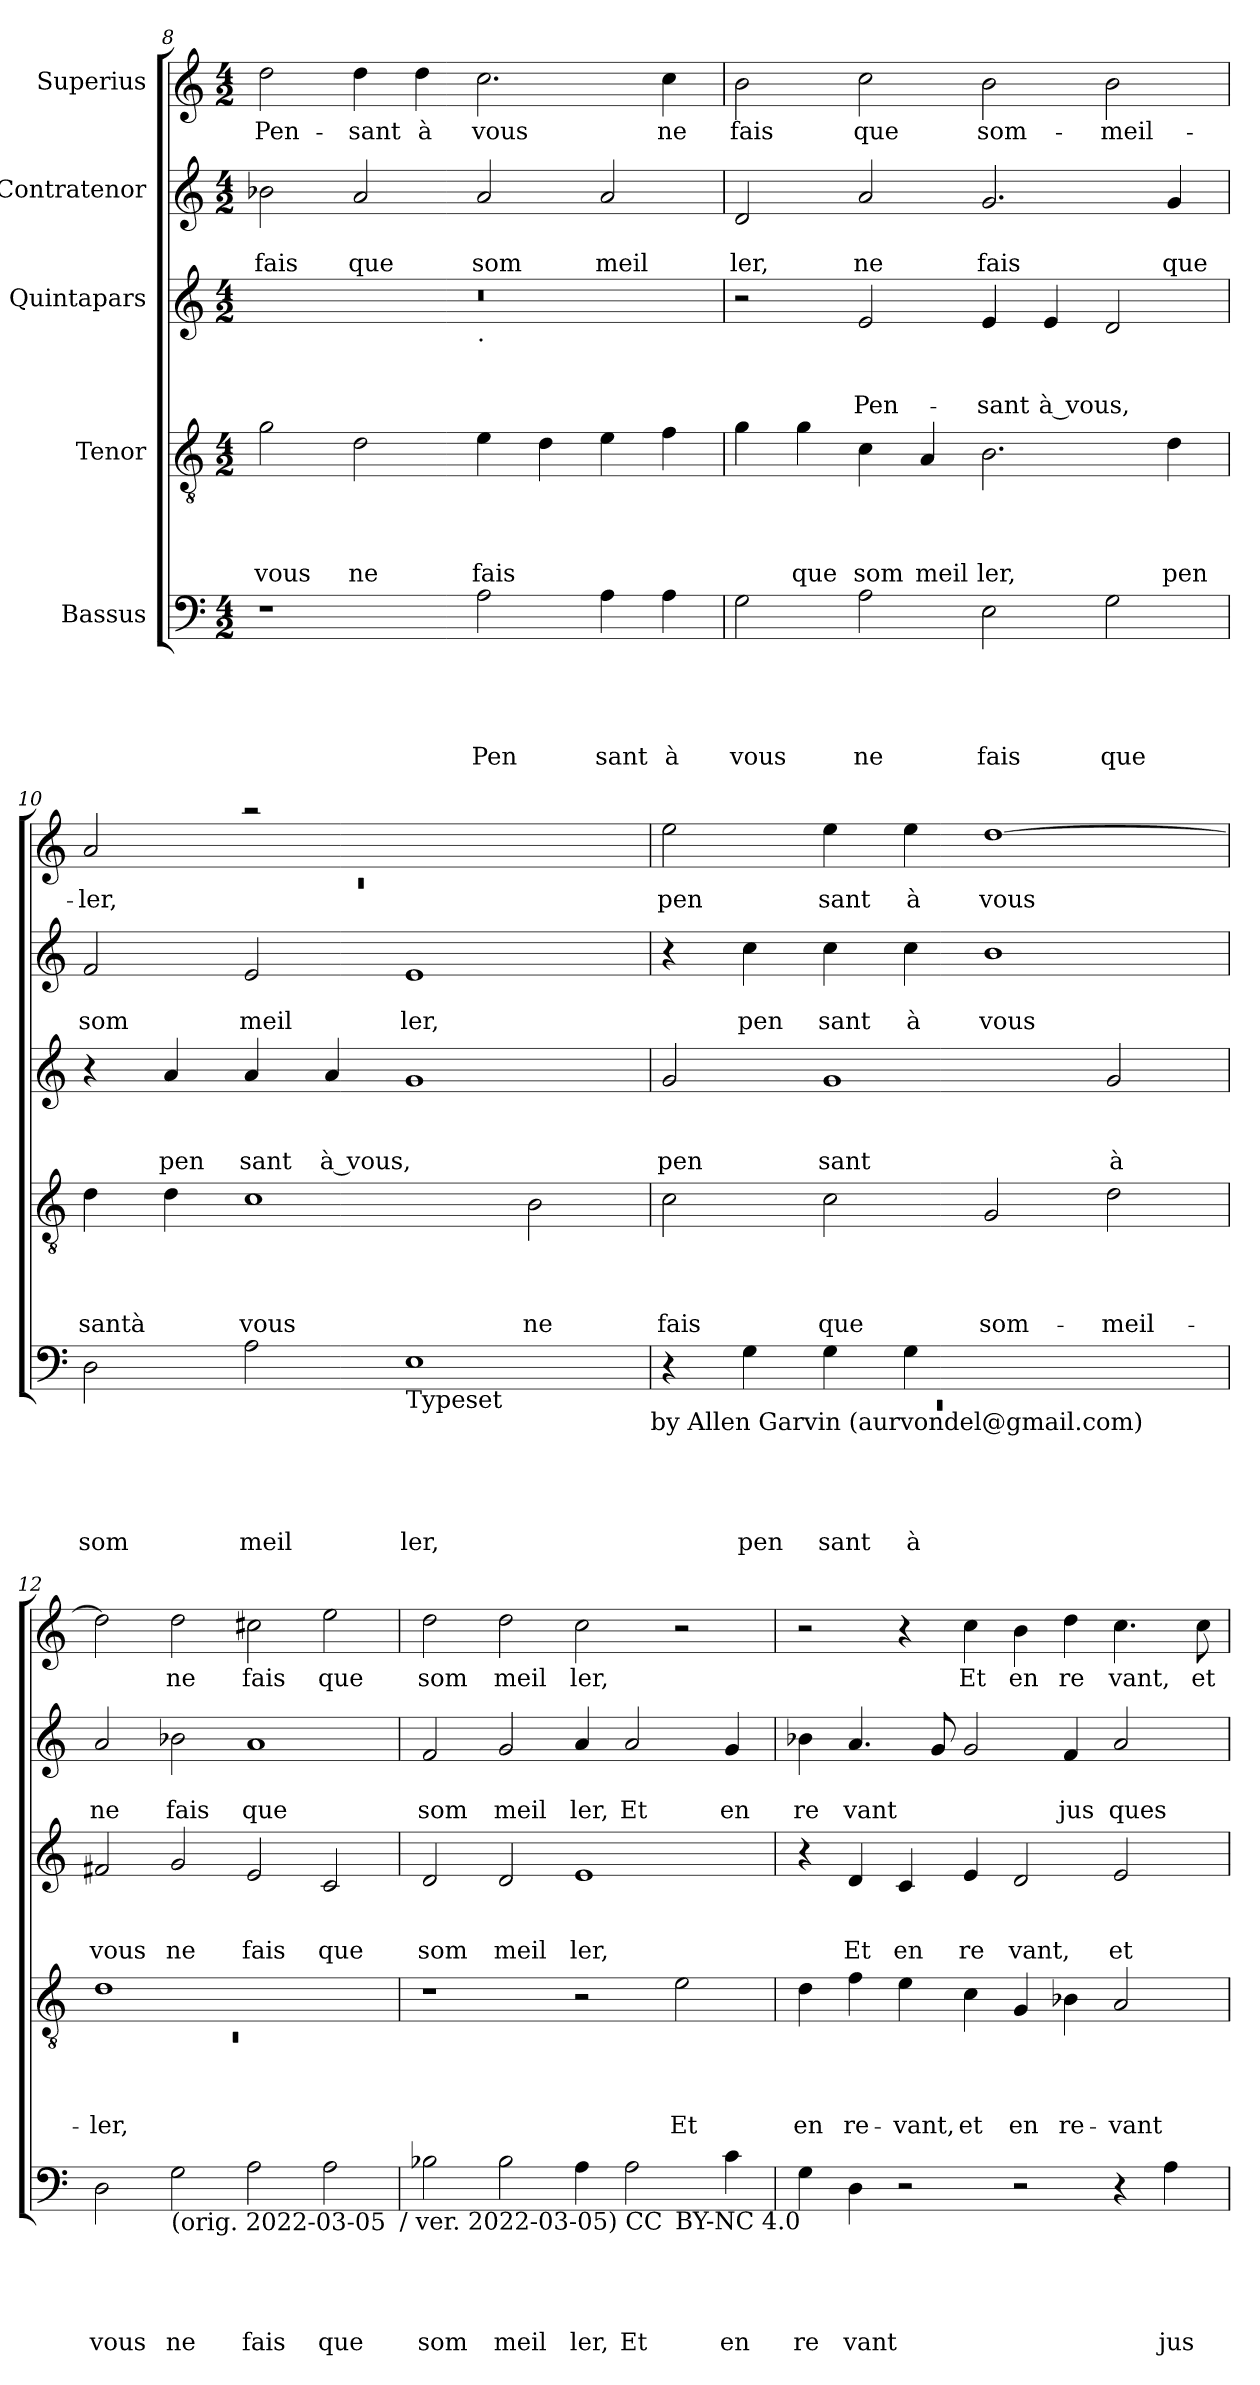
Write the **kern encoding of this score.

**kern	**text	**text	**text	**text	**text	**kern	**text	**text	**text	**text	**kern	**text	**text	**text	**kern	**text	**text	**kern	**text
*part5	*part5	*part5	*part5	*part5	*part5	*part4	*part4	*part4	*part4	*part4	*part3	*part3	*part3	*part3	*part2	*part2	*part2	*part1	*part1
*staff5	*staff5	*staff5	*staff5	*staff5	*staff5	*staff4	*staff4	*staff4	*staff4	*staff4	*staff3	*staff3	*staff3	*staff3	*staff2	*staff2	*staff2	*staff1	*staff1
*I"Bassus	*	*	*	*	*	*I"Tenor	*	*	*	*	*I"Quintapars	*	*	*	*I"Contratenor	*	*	*I"Superius	*
*clefF4	*	*	*	*	*	*clefGv2	*	*	*	*	*clefG2	*	*	*	*clefG2	*	*	*clefG2	*
*k[]	*	*	*	*	*	*k[]	*	*	*	*	*k[]	*	*	*	*k[]	*	*	*k[]	*
*C:	*	*	*	*	*	*C:	*	*	*	*	*C:	*	*	*	*C:	*	*	*C:	*
*M4/2	*	*	*	*	*	*M4/2	*	*	*	*	*M4/2	*	*	*	*M4/2	*	*	*M4/2	*
=8	=8	=8	=8	=8	=8	=8	=8	=8	=8	=8	=8	=8	=8	=8	=8	=8	=8	=8	=8
!	!	!	!	!	!	!	!	!	!	!LO:LY:b	!	!	!	!	!	!	!LO:LY:b	!	!LO:LY:b
*	*	*	*	*	*	*	*	*	*	*	*^	*	*	*	*	*	*	*	*
1r	.	.	.	.	.	2g\	.	.	.	vous	0r	1ryy	.	.	.	2b-\	.	fais	2dd\	Pen-
!	!	!	!	!	!	!	!	!	!	!LO:LY:b	!	!	!	!	!	!	!	!LO:LY:b	!	!LO:LY:b
.	.	.	.	.	.	2d\	.	.	.	ne	.	.	.	.	.	2a/	.	que	4dd\	-sant
!	!	!	!	!	!	!	!	!	!	!	!	!	!	!	!	!	!	!	!	!LO:LY:b
.	.	.	.	.	.	.	.	.	.	.	.	.	.	.	.	.	.	.	4dd\	à
!	!	!	!	!	!	!	!	!	!	!	!	!LO:TX:b:t=.	!	!	!	!	!	!	!	!
!	!	!	!	!	!LO:LY:b	!	!	!	!	!LO:LY:b	!	!	!	!	!	!	!	!LO:LY:b	!	!LO:LY:b
2A\	.	.	.	.	Pen	4e\	.	.	.	fais	.	1ryy	.	.	.	2a/	.	som	2.cc\	vous
.	.	.	.	.	.	4d\	.	.	.	.	.	.	.	.	.	.	.	.	.	.
!	!	!	!	!	!LO:LY:b	!	!	!	!	!	!	!	!	!	!	!	!	!LO:LY:b	!	!
4A\	.	.	.	.	sant	4e\	.	.	.	.	.	.	.	.	.	2a/	.	meil	.	.
!	!	!	!	!	!LO:LY:b	!	!	!	!	!	!	!	!	!	!	!	!	!	!	!LO:LY:b
4A\	.	.	.	.	à	4f\	.	.	.	.	.	.	.	.	.	.	.	.	4cc\	ne
=9	=9	=9	=9	=9	=9	=9	=9	=9	=9	=9	=9	=9	=9	=9	=9	=9	=9	=9	=9	=9
!	!	!	!	!	!LO:LY:b	!	!	!	!	!	!	!	!	!	!	!	!	!LO:LY:b	!	!LO:LY:b
*	*	*	*	*	*	*	*	*	*	*	*v	*v	*	*	*	*	*	*	*	*
2G\	.	.	.	.	vous	4g\	.	.	.	.	2r	.	.	.	2d/	.	ler,	2b\	fais
!	!	!	!	!	!	!	!	!	!	!LO:LY:b	!	!	!	!	!	!	!	!	!
.	.	.	.	.	.	4g\	.	.	.	que	.	.	.	.	.	.	.	.	.
!	!	!	!	!	!LO:LY:b	!	!	!	!	!LO:LY:b	!	!	!	!LO:LY:b	!	!	!LO:LY:b	!	!LO:LY:b
2A\	.	.	.	.	ne	4c\	.	.	.	som	2e/	.	.	Pen-	2a/	.	ne	2cc\	que
!	!	!	!	!	!	!	!	!	!	!LO:LY:b	!	!	!	!	!	!	!	!	!
.	.	.	.	.	.	4A/	.	.	.	meil	.	.	.	.	.	.	.	.	.
!	!	!	!	!	!LO:LY:b	!	!	!	!	!LO:LY:b	!	!	!	!LO:LY:b	!	!	!LO:LY:b	!	!LO:LY:b
2E\	.	.	.	.	fais	2.B\	.	.	.	ler,	4e/	.	.	-sant	2.g/	.	fais	2b\	som-
!	!	!	!	!	!	!	!	!	!	!	!	!	!	!LO:LY:b	!	!	!	!	!
.	.	.	.	.	.	.	.	.	.	.	4e/	.	.	à vous,	.	.	.	.	.
!	!	!	!	!	!LO:LY:b	!	!	!	!	!	!	!	!	!	!	!	!	!	!LO:LY:b
2G\	.	.	.	.	que	.	.	.	.	.	2d/	.	.	.	.	.	.	2b\	-meil-
!	!	!	!	!	!	!	!	!	!	!LO:LY:b	!	!	!	!	!	!	!LO:LY:b	!	!
.	.	.	.	.	.	4d\	.	.	.	pen	.	.	.	.	4g/	.	que	.	.
!!LO:LB:g=z
=10	=10	=10	=10	=10	=10	=10	=10	=10	=10	=10	=10	=10	=10	=10	=10	=10	=10	=10	=10
*	*	*	*	*	*	*	*	*	*	*	*	*	*	*	*	*	*	*^	*
!	!	!	!	!	!LO:LY:b	!	!	!	!	!LO:LY:b	!	!	!	!	!	!	!LO:LY:b	!	!LO:N:vis=1	!LO:LY:b
2D\	.	.	.	.	som	4d\	.	.	.	santà	4r	.	.	.	2f/	.	som	2a/	0rc	-ler,
!	!	!	!	!	!	!	!	!	!	!	!	!	!	!LO:LY:b	!	!	!	!	!	!
.	.	.	.	.	.	4d\	.	.	.	.	4a/	.	.	pen	.	.	.	.	.	.
!	!	!	!	!	!LO:LY:b	!	!	!	!	!LO:LY:b	!	!	!	!LO:LY:b	!	!	!LO:LY:b	!	!	!
2A\	.	.	.	.	meil	1c	.	.	.	vous	4a/	.	.	sant	2e/	.	meil	2raa	.	.
!	!	!	!	!	!	!	!	!	!	!	!	!	!	!LO:LY:b	!	!	!	!	!	!
.	.	.	.	.	.	.	.	.	.	.	4a/	.	.	à vous,	.	.	.	.	.	.
!LO:TX:b:t=Typeset	!	!	!	!	!	!	!	!	!	!	!	!	!	!	!	!	!	!	!	!
!	!	!	!	!	!LO:LY:b	!	!	!	!	!	!	!	!	!	!	!	!LO:LY:b	!	!	!
1E	.	.	.	.	ler,	.	.	.	.	.	1g	.	.	.	1e	.	ler,	1ryy	.	.
!	!	!	!	!	!	!	!	!	!	!LO:LY:b	!	!	!	!	!	!	!	!	!	!
.	.	.	.	.	.	2B\	.	.	.	ne	.	.	.	.	.	.	.	.	.	.
*	*	*	*	*	*	*	*	*	*	*	*	*	*	*	*	*	*	*v	*v	*
!LO:TX:b:t=by Allen Garvin (aurvondel@gmail.com)	!	!	!	!	!	!	!	!	!	!	!	!	!	!	!	!	!	!	!
=11	=11	=11	=11	=11	=11	=11	=11	=11	=11	=11	=11	=11	=11	=11	=11	=11	=11	=11	=11
*^	*	*	*	*	*	*	*	*	*	*	*	*	*	*	*	*	*	*	*
!	!LO:N:vis=1	!	!	!	!	!	!	!	!	!	!LO:LY:b	!	!	!	!LO:LY:b	!	!	!	!	!LO:LY:b
*	*^	*	*	*	*	*	*	*	*	*	*	*	*	*	*	*	*	*	*	*
0ryy	0rEE	4r	.	.	.	.	.	2c\	.	.	.	fais	2g/	.	.	pen	4r	.	.	2ee\	pen
!	!	!	!	!	!	!	!LO:LY:b	!	!	!	!	!	!	!	!	!	!	!	!LO:LY:b	!	!
.	.	4G\	.	.	.	.	pen	.	.	.	.	.	.	.	.	.	4cc\	.	pen	.	.
!	!	!	!	!	!	!	!LO:LY:b	!	!	!	!	!LO:LY:b	!	!	!	!LO:LY:b	!	!	!LO:LY:b	!	!LO:LY:b
.	.	4G\	.	.	.	.	sant	2c\	.	.	.	que	1g	.	.	sant	4cc\	.	sant	4ee\	sant
!	!	!	!	!	!	!	!LO:LY:b	!	!	!	!	!	!	!	!	!	!	!	!LO:LY:b	!	!LO:LY:b
.	.	4G\	.	.	.	.	à	.	.	.	.	.	.	.	.	.	4cc\	.	à	4ee\	à
!	!	!	!	!	!	!	!	!	!	!	!	!LO:LY:b	!	!	!	!	!	!	!LO:LY:b	!	!LO:LY:b
.	.	1ryy	.	.	.	.	.	2G/	.	.	.	som-	.	.	.	.	1b	.	vous	[>1dd	vous
!	!	!	!	!	!	!	!	!	!	!	!	!LO:LY:b	!	!	!	!LO:LY:b	!	!	!	!	!
.	.	.	.	.	.	.	.	2d\	.	.	.	-meil-	2g/	.	.	à	.	.	.	.	.
*v	*v	*v	*	*	*	*	*	*	*	*	*	*	*	*	*	*	*	*	*	*	*
=12	=12	=12	=12	=12	=12	=12	=12	=12	=12	=12	=12	=12	=12	=12	=12	=12	=12	=12	=12
*	*	*	*	*	*	*^	*	*	*	*	*	*	*	*	*	*	*	*	*
!	!	!	!	!	!LO:LY:b	!	!LO:N:vis=1	!	!	!	!LO:LY:b	!	!	!	!LO:LY:b	!	!	!LO:LY:b	!	!
2D\	.	.	.	.	vous	1d	0rC	.	.	.	-ler,	2f#X/	.	.	vous	2a/	.	ne	2dd\]	.
!LO:TX:b:t=(orig. 2022-03-05	!	!	!	!	!	!	!	!	!	!	!	!	!	!	!	!	!	!	!	!
!	!	!	!	!	!LO:LY:b	!	!	!	!	!	!	!	!	!	!LO:LY:b	!	!	!LO:LY:b	!	!LO:LY:b
2G\	.	.	.	.	ne	.	.	.	.	.	.	2g/	.	.	ne	2b-X\	.	fais	2dd\	ne
!	!	!	!	!	!LO:LY:b	!	!	!	!	!	!	!	!	!	!LO:LY:b	!	!	!LO:LY:b	!	!LO:LY:b
2A\	.	.	.	.	fais	1ryy	.	.	.	.	.	2e/	.	.	fais	1a	.	que	2cc#X\	fais
!	!	!	!	!	!LO:LY:b	!	!	!	!	!	!	!	!	!	!LO:LY:b	!	!	!	!	!LO:LY:b
2A\	.	.	.	.	que	.	.	.	.	.	.	2c/	.	.	que	.	.	.	2ee\	que
*	*	*	*	*	*	*v	*v	*	*	*	*	*	*	*	*	*	*	*	*	*
!LO:TX:b:t=/ ver. 2022-03-05) CC	!	!	!	!	!	!	!	!	!	!	!	!	!	!	!	!	!	!	!
=13	=13	=13	=13	=13	=13	=13	=13	=13	=13	=13	=13	=13	=13	=13	=13	=13	=13	=13	=13
!	!	!	!	!	!LO:LY:b	!	!	!	!	!	!	!	!	!LO:LY:b	!	!	!LO:LY:b	!	!LO:LY:b
*^	*	*	*	*	*	*	*	*	*	*	*	*	*	*	*	*	*	*	*
2B-X\	1.ryy	.	.	.	.	som	1r	.	.	.	.	2d/	.	.	som	2f/	.	som	2dd\	som
!	!	!	!	!	!	!LO:LY:b	!	!	!	!	!	!	!	!	!LO:LY:b	!	!	!LO:LY:b	!	!LO:LY:b
2B-\	.	.	.	.	.	meil	.	.	.	.	.	2d/	.	.	meil	2g/	.	meil	2dd\	meil
!	!	!	!	!	!	!LO:LY:b	!	!	!	!	!	!	!	!	!LO:LY:b	!	!	!LO:LY:b	!	!LO:LY:b
4A\	.	.	.	.	.	ler,	2r	.	.	.	.	1e	.	.	ler,	4a/	.	ler,	2cc\	ler,
!	!	!	!	!	!	!LO:LY:b	!	!	!	!	!	!	!	!	!	!	!	!LO:LY:b	!	!
2A\	.	.	.	.	.	Et	.	.	.	.	.	.	.	.	.	2a/	.	Et	.	.
!	!LO:TX:b:t=BY-NC 4.0	!	!	!	!	!	!	!	!	!	!	!	!	!	!	!	!	!	!	!
!	!	!	!	!	!	!	!	!	!	!	!LO:LY:b	!	!	!	!	!	!	!	!	!
.	2ryy	.	.	.	.	.	2e\	.	.	.	Et	.	.	.	.	.	.	.	2r	.
!	!	!	!	!	!	!LO:LY:b	!	!	!	!	!	!	!	!	!	!	!	!LO:LY:b	!	!
4c\	.	.	.	.	.	en	.	.	.	.	.	.	.	.	.	4g/	.	en	.	.
=14	=14	=14	=14	=14	=14	=14	=14	=14	=14	=14	=14	=14	=14	=14	=14	=14	=14	=14	=14	=14
!	!	!	!	!	!	!LO:LY:b	!	!	!	!	!LO:LY:b	!	!	!	!	!	!	!LO:LY:b	!	!
*v	*v	*	*	*	*	*	*	*	*	*	*	*	*	*	*	*	*	*	*	*
4G\	.	.	.	.	re	4d\	.	.	.	en	4r	.	.	.	4b-X\	.	re	2r	.
!	!	!	!	!	!LO:LY:b	!	!	!	!	!LO:LY:b	!	!	!	!LO:LY:b	!	!	!LO:LY:b	!	!
4D\	.	.	.	.	vant	4f\	.	.	.	re-	4d/	.	.	Et	4.a/	.	vant	.	.
!	!	!	!	!	!	!	!	!	!	!LO:LY:b	!	!	!	!LO:LY:b	!	!	!	!	!
2r	.	.	.	.	.	4e\	.	.	.	-vant,	4c/	.	.	en	.	.	.	4r	.
.	.	.	.	.	.	.	.	.	.	.	.	.	.	.	8g/	.	.	.	.
!	!	!	!	!	!	!	!	!	!	!LO:LY:b	!	!	!	!LO:LY:b	!	!	!	!	!LO:LY:b
.	.	.	.	.	.	4c\	.	.	.	et	4e/	.	.	re	2g/	.	.	4cc\	Et
!	!	!	!	!	!	!	!	!	!	!LO:LY:b	!	!	!	!LO:LY:b	!	!	!	!	!LO:LY:b
2r	.	.	.	.	.	4G/	.	.	.	en	2d/	.	.	vant,	.	.	.	4b\	en
!	!	!	!	!	!	!	!	!	!	!LO:LY:b	!	!	!	!	!	!	!LO:LY:b	!	!LO:LY:b
.	.	.	.	.	.	4B-X\	.	.	.	re-	.	.	.	.	4f/	.	jus	4dd\	re
!	!	!	!	!	!	!	!	!	!	!LO:LY:b	!	!	!	!LO:LY:b	!	!	!LO:LY:b	!	!LO:LY:b
4r	.	.	.	.	.	2A/	.	.	.	-vant	2e/	.	.	et	2a/	.	ques	4.cc\	vant,
!	!	!	!	!	!LO:LY:b	!	!	!	!	!	!	!	!	!	!	!	!	!	!
4A\	.	.	.	.	jus	.	.	.	.	.	.	.	.	.	.	.	.	.	.
!	!	!	!	!	!	!	!	!	!	!	!	!	!	!	!	!	!	!	!LO:LY:b
.	.	.	.	.	.	.	.	.	.	.	.	.	.	.	.	.	.	8cc\	et
=	=	=	=	=	=	=	=	=	=	=	=	=	=	=	=	=	=	=	=
*-	*-	*-	*-	*-	*-	*-	*-	*-	*-	*-	*-	*-	*-	*-	*-	*-	*-	*-	*-
